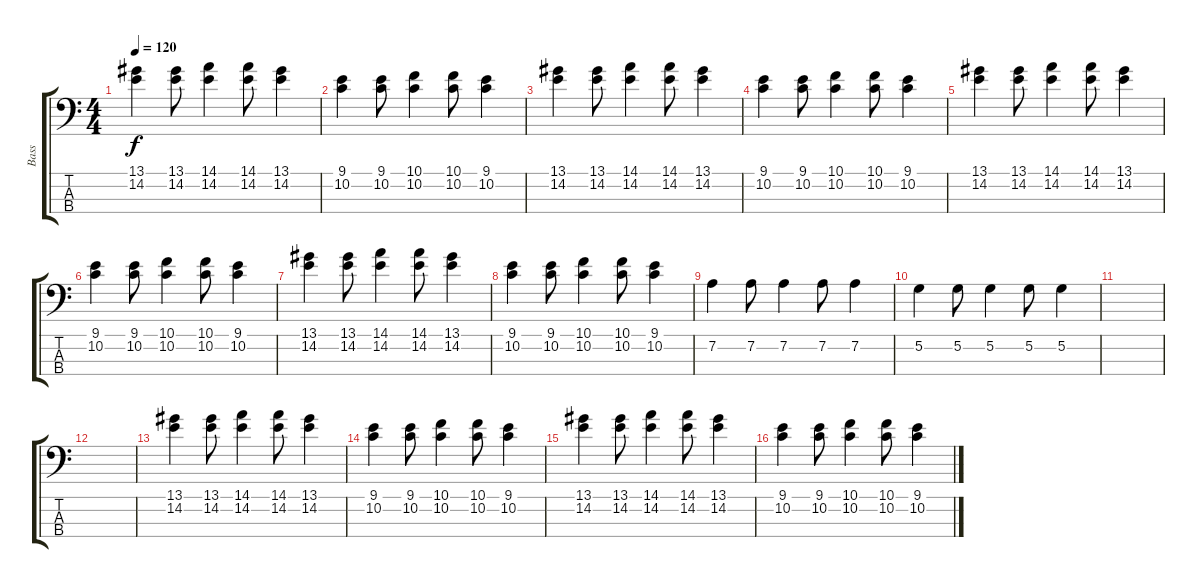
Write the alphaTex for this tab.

\track ("Bass" "Bass") {instrument electricbasspick}
\staff {score tabs}
\tuning (G2 D2 A1 E1) {hide}
\ts (4 4)
\tempo 120
\clef f4
\ks c
(13.1 14.2).4{dy f instrument electricbasspick} (13.1 14.2).8 (14.1 14.2).4 (14.1 14.2).8 (13.1 14.2).4 |
(9.1 10.2).4 (9.1 10.2).8 (10.1 10.2).4 (10.1 10.2).8 (9.1 10.2).4 |
(13.1 14.2).4 (13.1 14.2).8 (14.1 14.2).4 (14.1 14.2).8 (13.1 14.2).4 |
(9.1 10.2).4 (9.1 10.2).8 (10.1 10.2).4 (10.1 10.2).8 (9.1 10.2).4 |
(13.1 14.2).4 (13.1 14.2).8 (14.1 14.2).4 (14.1 14.2).8 (13.1 14.2).4 |
(9.1 10.2).4 (9.1 10.2).8 (10.1 10.2).4 (10.1 10.2).8 (9.1 10.2).4 |
(13.1 14.2).4 (13.1 14.2).8 (14.1 14.2).4 (14.1 14.2).8 (13.1 14.2).4 |
(9.1 10.2).4 (9.1 10.2).8 (10.1 10.2).4 (10.1 10.2).8 (9.1 10.2).4 |
7.2.4 7.2.8 7.2.4 7.2.8 7.2.4 |
5.2.4 5.2.8 5.2.4 5.2.8 5.2.4 |
|
|
(13.1 14.2).4 (13.1 14.2).8 (14.1 14.2).4 (14.1 14.2).8 (13.1 14.2).4 |
(9.1 10.2).4 (9.1 10.2).8 (10.1 10.2).4 (10.1 10.2).8 (9.1 10.2).4 |
(13.1 14.2).4 (13.1 14.2).8 (14.1 14.2).4 (14.1 14.2).8 (13.1 14.2).4 |
(9.1 10.2).4 (9.1 10.2).8 (10.1 10.2).4 (10.1 10.2).8 (9.1 10.2).4
